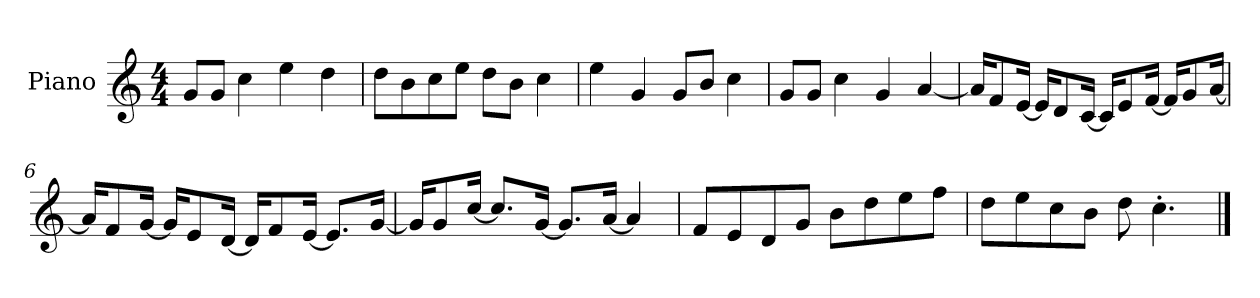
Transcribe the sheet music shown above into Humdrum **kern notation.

**kern
*part1
*staff1
*I"Piano
*I'P-no
*clefG2
*k[]
*M4/4
*MM90
=1
8g/L
8g/J
4cc\
4ee\
4dd\
=2
8dd\L
8b\
8cc\
8ee\J
8dd\L
8b\J
4cc\
=3
4ee\
4g/
8g/L
8b/J
4cc\
=4
8g/L
8g/J
4cc\
4g/
[4a/
=5
16a/KL]
8f/
[16e/Jk
16e/KL]
8d/
[16c/Jk
16c/KL]
8e/
[16f/Jk
16f/KL]
8g/
[16a/Jk
!!LO:LB:g=z
=6
16a/KL]
8f/
[16g/Jk
16g/KL]
8e/
[16d/Jk
16d/KL]
8f/
[16e/Jk
8.e/L]
[16g/Jk
=7
16g/KL]
8g/
[16cc/Jk
8.cc/L]
[16g/Jk
8.g/L]
[16a/Jk
4a/]
=8
8f/L
8e/
8d/
8g/J
8b\L
8dd\
8ee\
8ff\J
=9
8dd\L
8ee\
8cc\
8b\J
8dd\
4.cc'\
==
*-
